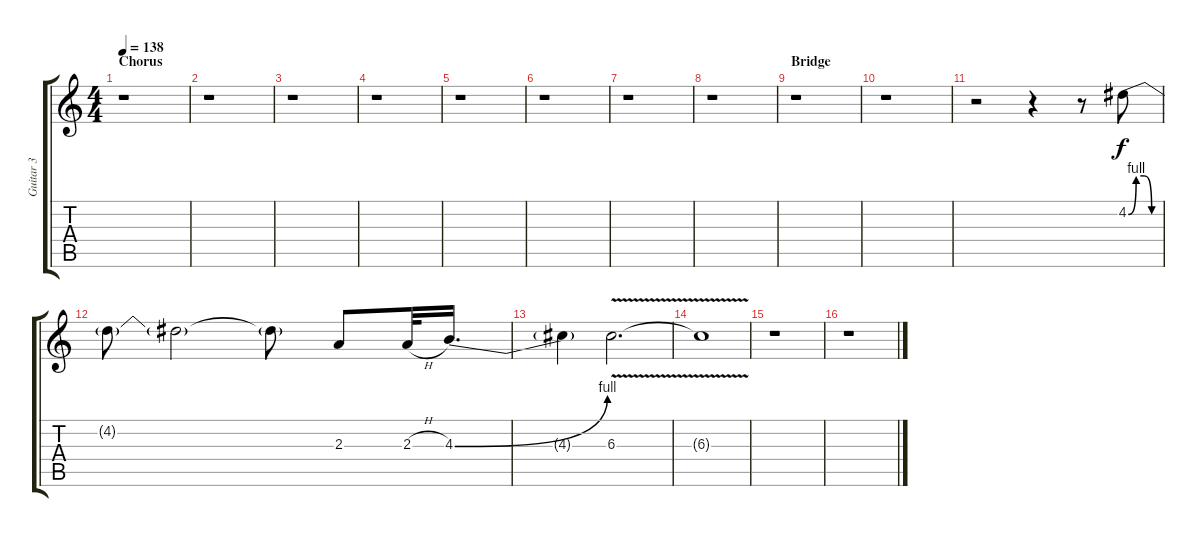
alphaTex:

\track ("Guitar 3" "Guitar 3") {instrument distortionguitar}
\staff {score tabs}
\tuning (E4 B3 G3 D3 A2 E2) {hide}
\ts (4 4)
\section ("" "Chorus")
\tempo 138
\clef g2
\ks c
r.1{dy f} |
r.1 |
r.1 |
r.1 |
r.1 |
r.1 |
r.1 |
r.1 |
\section ("" "Bridge")
r.1 |
r.1 |
r.2 r.4 r.8 4.2{be (custom 0 0 15 4 30 4 45 0 60 0)}.8 |
4.2{t}.8 4.2{t}.2 4.2{t}.8 2.3.8 2.3{h}.32 4.3{be (bend 0 0 60 4)}.16{d} |
4.3{t}.4 6.3{v}.2{d} |
6.3{t}.1 |
r.1 |
r.1
